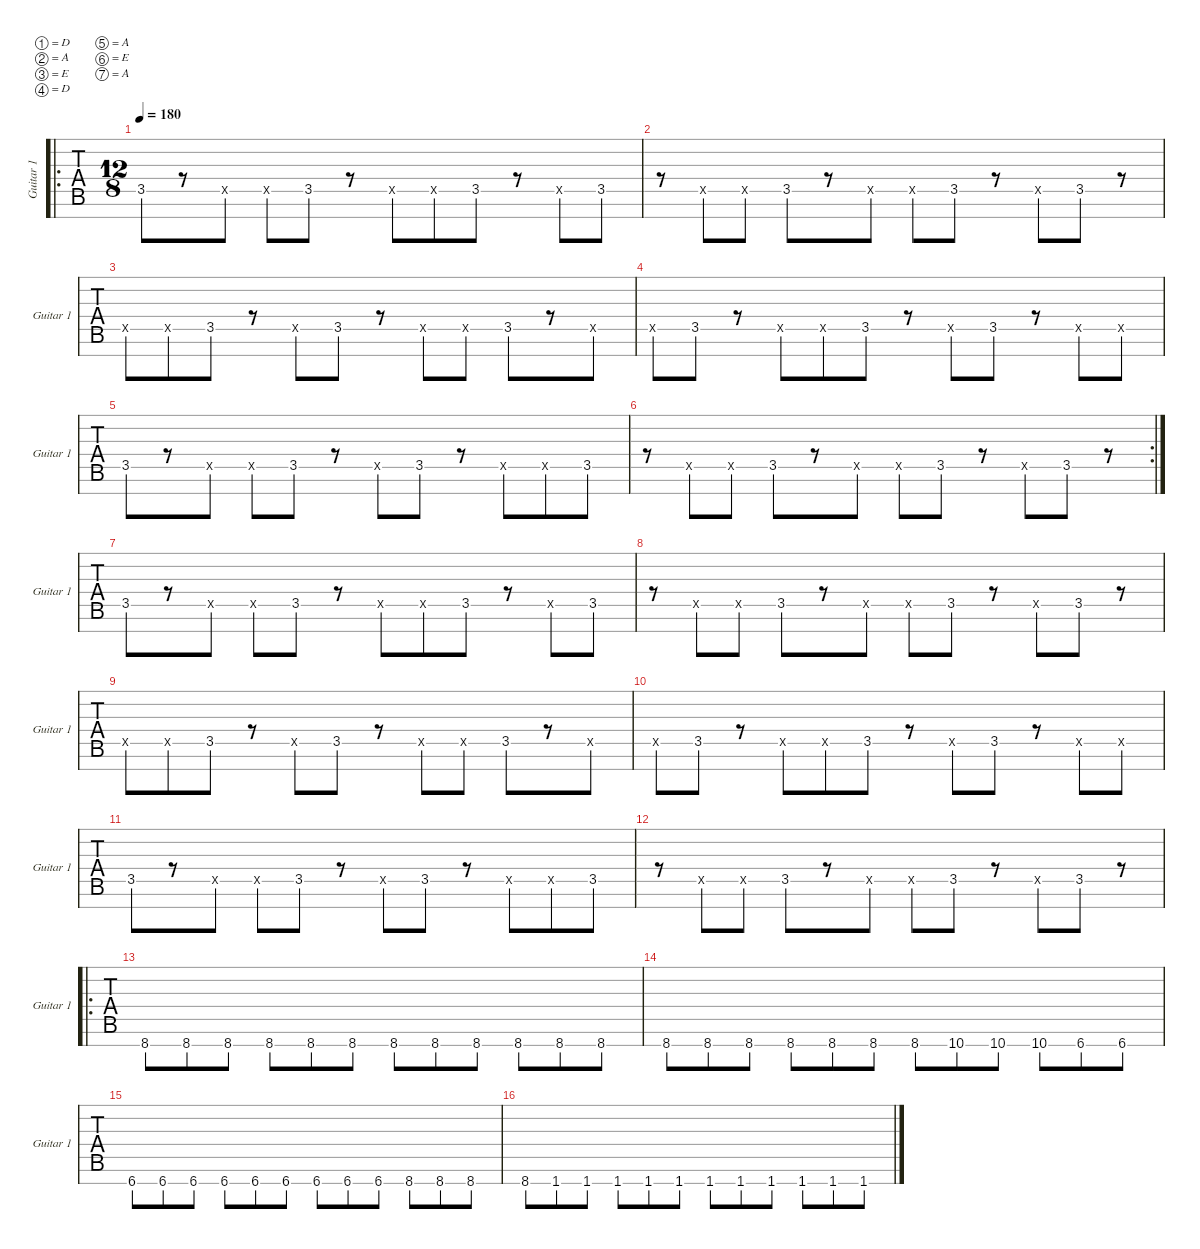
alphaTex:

\hideDynamics
\bracketExtendMode nobrackets
\singleTrackTrackNamePolicy allsystems
\multiTrackTrackNamePolicy allsystems
\firstSystemTrackNameMode fullname
\otherSystemsTrackNameMode fullname
\otherSystemsTrackNameOrientation horizontal
\track ("Guitar 1" "Guitar 1") {instrument distortionguitar}
\staff {tabs}
\tuning (D4 A3 E3 D3 A2 E2 A1)
\ro
\ts (12 8)
\tempo 180
\clef g2
\ks c
3.5.8{dy mf} r.8 3.5{x}.8 3.5{x}.8 3.5.8 r.8 3.5{x}.8 3.5{x}.8 3.5.8 r.8 3.5{x}.8 3.5.8 |
r.8 3.5{x}.8 3.5{x}.8 3.5.8 r.8 3.5{x}.8 3.5{x}.8 3.5.8 r.8 3.5{x}.8 3.5.8 r.8 |
3.5{x}.8 3.5{x}.8 3.5.8 r.8 3.5{x}.8 3.5.8 r.8 3.5{x}.8 3.5{x}.8 3.5.8 r.8 3.5{x}.8 |
3.5{x}.8 3.5.8 r.8 3.5{x}.8 3.5{x}.8 3.5.8 r.8 3.5{x}.8 3.5.8 r.8 3.5{x}.8 3.5{x}.8 |
3.5.8 r.8 3.5{x}.8 3.5{x}.8 3.5.8 r.8 3.5{x}.8 3.5.8 r.8 3.5{x}.8 3.5{x}.8 3.5.8 |
\rc 2
r.8 3.5{x}.8 3.5{x}.8 3.5.8 r.8 3.5{x}.8 3.5{x}.8 3.5.8 r.8 3.5{x}.8 3.5.8 r.8 |
3.5.8 r.8 3.5{x}.8 3.5{x}.8 3.5.8 r.8 3.5{x}.8 3.5{x}.8 3.5.8 r.8 3.5{x}.8 3.5.8 |
r.8 3.5{x}.8 3.5{x}.8 3.5.8 r.8 3.5{x}.8 3.5{x}.8 3.5.8 r.8 3.5{x}.8 3.5.8 r.8 |
3.5{x}.8 3.5{x}.8 3.5.8 r.8 3.5{x}.8 3.5.8 r.8 3.5{x}.8 3.5{x}.8 3.5.8 r.8 3.5{x}.8 |
3.5{x}.8 3.5.8 r.8 3.5{x}.8 3.5{x}.8 3.5.8 r.8 3.5{x}.8 3.5.8 r.8 3.5{x}.8 3.5{x}.8 |
3.5.8 r.8 3.5{x}.8 3.5{x}.8 3.5.8 r.8 3.5{x}.8 3.5.8 r.8 3.5{x}.8 3.5{x}.8 3.5.8 |
r.8 3.5{x}.8 3.5{x}.8 3.5.8 r.8 3.5{x}.8 3.5{x}.8 3.5.8 r.8 3.5{x}.8 3.5.8 r.8 |
\ro
8.7.8 8.7.8 8.7.8 8.7.8 8.7.8 8.7.8 8.7.8 8.7.8 8.7.8 8.7.8 8.7.8 8.7.8 |
8.7.8 8.7.8 8.7.8 8.7.8 8.7.8 8.7.8 8.7.8 10.7.8 10.7.8 10.7.8 6.7.8 6.7.8 |
6.7.8 6.7.8 6.7.8 6.7.8 6.7.8 6.7.8 6.7.8 6.7.8 6.7.8 8.7.8 8.7.8 8.7.8 |
8.7.8 1.7.8 1.7.8 1.7.8 1.7.8 1.7.8 1.7.8 1.7.8 1.7.8 1.7.8 1.7.8 1.7.8
